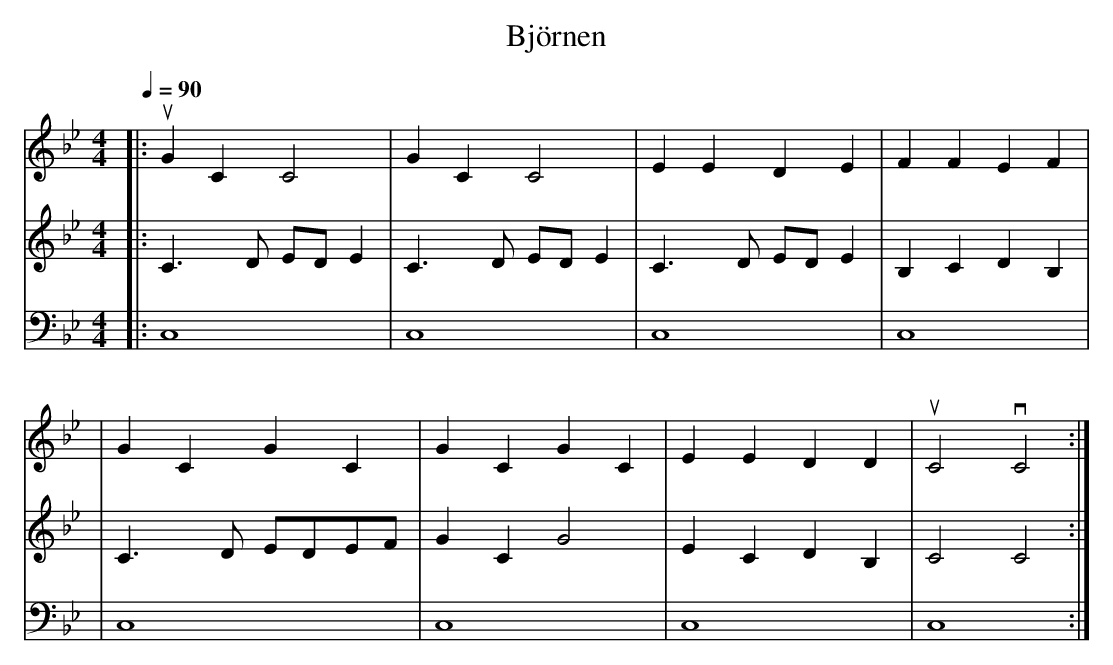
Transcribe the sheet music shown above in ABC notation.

X:1
T: Björnen
M: 4/4
L: 1/4
Q: 90
K: Bb
[V:1] [|: uGC C2 | GC C2 | EE DE | FF EF |
[V:2] [|: C3/2D/2 E/2D/2 E | C3/2D/2 E/2D/2 E | C3/2D/2 E/2D/2 E | B,C DB, |
[V:3] [|: C,4 | C,4 | C,4 | C,4 |
[V:1] | GC GC | GC GC | EE DD | uC2 vC2 :|]
[V:2] | C3/2D/2 E/2D/2E/2F/2 | GC G2 | EC DB, | C2 C2 :|]
[V:3] | C,4 | C,4 | C,4 | C,4 :|]
